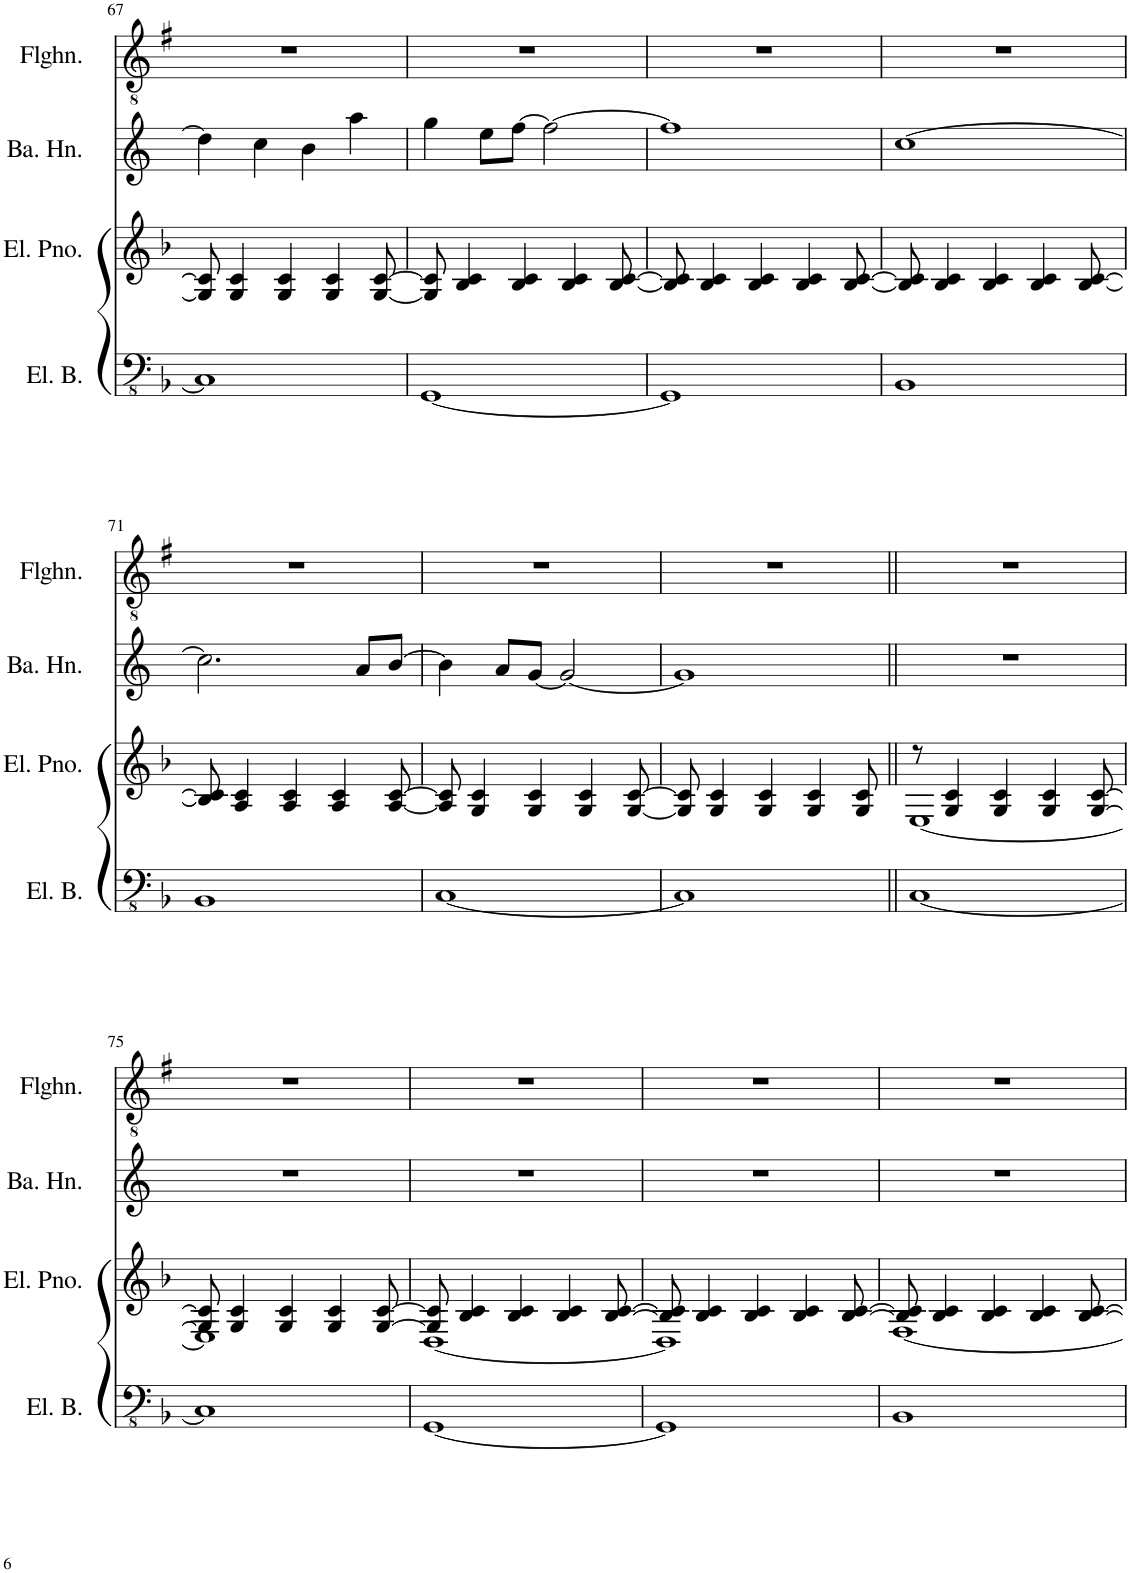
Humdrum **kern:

**kern	**kern	**kern	**kern
*part4	*part3	*part2	*part1
*staff4	*staff3	*staff2	*staff1
*I"Electric Bass	*I"Electric Piano	*I"Basset Horn	*I"Flugelhorn
*I'El. B.	*I'El. Pno.	*I'Ba. Hn.	*I'Flghn.
!!LO:PB:g=z
*clefFv4	*clefG2	*clefG2	*clefGv2
*	*	*Trd4c7	*Trd1c2
*k[b-]	*k[b-]	*k[]	*k[f#]
*M4/4	*M4/4	*M4/4	*M4/4
=67	=67	=67	=67
1CC]	8G/] 8c/]	4dd\]	1r
.	4G/ 4c/	.	.
.	.	4cc\	.
.	4G/ 4c/	.	.
.	.	4b\	.
.	4G/ 4c/	.	.
.	.	4aa\	.
.	[8G/ [8c/	.	.
=68	=68	=68	=68
[1GGG	8G/] 8c/]	4gg\	1r
.	4B-/ 4c/	.	.
.	.	8ee\L	.
.	4B-/ 4c/	[8ff\J	.
.	.	2ff\_	.
.	4B-/ 4c/	.	.
.	[8B-/ [8c/	.	.
=69	=69	=69	=69
1GGG]	8B-/] 8c/]	1ff]	1r
.	4B-/ 4c/	.	.
.	4B-/ 4c/	.	.
.	4B-/ 4c/	.	.
.	[8B-/ [8c/	.	.
=70	=70	=70	=70
1BBB-	8B-/] 8c/]	[1cc	1r
.	4B-/ 4c/	.	.
.	4B-/ 4c/	.	.
.	4B-/ 4c/	.	.
.	[8B-/ [8c/	.	.
!!LO:LB:g=z
=71	=71	=71	=71
1BBB-	8B-/] 8c/]	2.cc\]	1r
.	4A/ 4c/	.	.
.	4A/ 4c/	.	.
.	4A/ 4c/	.	.
.	.	8a/L	.
.	[8A/ [8c/	[8b/J	.
=72	=72	=72	=72
[1CC	8A/] 8c/]	4b\]	1r
.	4G/ 4c/	.	.
.	.	8a/L	.
.	4G/ 4c/	[8g/J	.
.	.	2g/_	.
.	4G/ 4c/	.	.
.	[8G/ [8c/	.	.
=73	=73	=73	=73
1CC]	8G/] 8c/]	1g]	1r
.	4G/ 4c/	.	.
.	4G/ 4c/	.	.
.	4G/ 4c/	.	.
.	8G/ 8c/	.	.
=74||	=74||	=74||	=74||
*	*^	*	*
[1CC	8r	[1E	1r	1r
.	4G/ 4c/	.	.	.
.	4G/ 4c/	.	.	.
.	4G/ 4c/	.	.	.
.	[8G/ [8c/	.	.	.
!!LO:LB:g=z
=75	=75	=75	=75	=75
1CC]	8G/] 8c/]	1E]	1r	1r
.	4G/ 4c/	.	.	.
.	4G/ 4c/	.	.	.
.	4G/ 4c/	.	.	.
.	[8G/ [8c/	.	.	.
=76	=76	=76	=76	=76
[1GGG	8G/] 8c/]	[1D	1r	1r
.	4B-/ 4c/	.	.	.
.	4B-/ 4c/	.	.	.
.	4B-/ 4c/	.	.	.
.	[8B-/ [8c/	.	.	.
=77	=77	=77	=77	=77
1GGG]	8B-/] 8c/]	1D]	1r	1r
.	4B-/ 4c/	.	.	.
.	4B-/ 4c/	.	.	.
.	4B-/ 4c/	.	.	.
.	[8B-/ [8c/	.	.	.
=78	=78	=78	=78	=78
1BBB-	8B-/] 8c/]	[1F	1r	1r
.	4B-/ 4c/	.	.	.
.	4B-/ 4c/	.	.	.
.	4B-/ 4c/	.	.	.
.	[8B-/ [8c/	.	.	.
*	*v	*v	*	*
=	=	=	=
*-	*-	*-	*-
